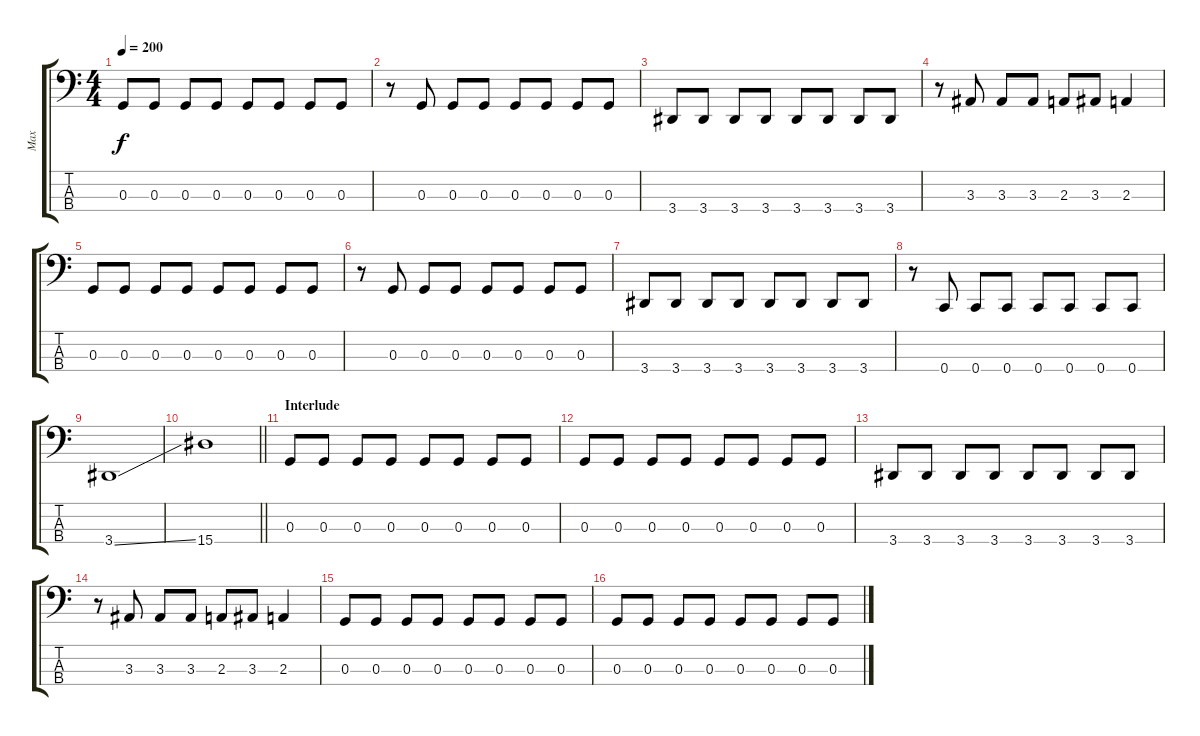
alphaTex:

\track ("Max" "Max") {instrument distortionguitar}
\staff {score tabs}
\tuning (F2 C2 G1 C1) {hide}
\ts (4 4)
\tempo 200
\clef f4
\ks c
0.3.8{dy f} 0.3.8 0.3.8 0.3.8 0.3.8 0.3.8 0.3.8 0.3.8 |
r.8 0.3.8 0.3.8 0.3.8 0.3.8 0.3.8 0.3.8 0.3.8 |
3.4.8 3.4.8 3.4.8 3.4.8 3.4.8 3.4.8 3.4.8 3.4.8 |
r.8 3.3.8 3.3.8 3.3.8 2.3.8 3.3.8 2.3.4 |
0.3.8 0.3.8 0.3.8 0.3.8 0.3.8 0.3.8 0.3.8 0.3.8 |
r.8 0.3.8 0.3.8 0.3.8 0.3.8 0.3.8 0.3.8 0.3.8 |
3.4.8 3.4.8 3.4.8 3.4.8 3.4.8 3.4.8 3.4.8 3.4.8 |
r.8 0.4.8 0.4.8 0.4.8 0.4.8 0.4.8 0.4.8 0.4.8 |
3.4{ss}.1 |
\barLineRight lightlight
15.4.1 |
\section ("" "Interlude")
0.3.8 0.3.8 0.3.8 0.3.8 0.3.8 0.3.8 0.3.8 0.3.8 |
0.3.8 0.3.8 0.3.8 0.3.8 0.3.8 0.3.8 0.3.8 0.3.8 |
3.4.8 3.4.8 3.4.8 3.4.8 3.4.8 3.4.8 3.4.8 3.4.8 |
r.8 3.3.8 3.3.8 3.3.8 2.3.8 3.3.8 2.3.4 |
0.3.8 0.3.8 0.3.8 0.3.8 0.3.8 0.3.8 0.3.8 0.3.8 |
0.3.8 0.3.8 0.3.8 0.3.8 0.3.8 0.3.8 0.3.8 0.3.8
